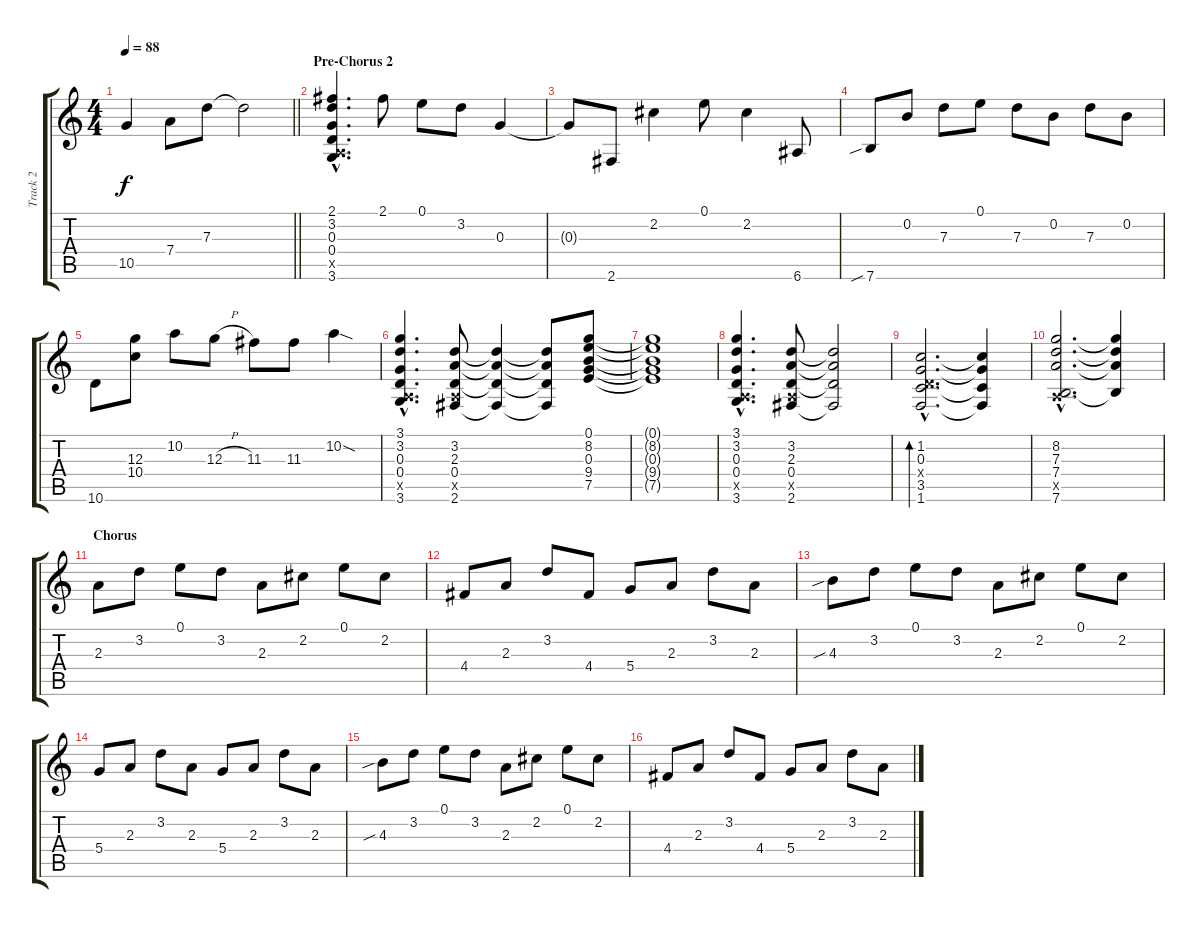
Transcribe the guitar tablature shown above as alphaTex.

\track ("Track 2" "Track 2") {instrument electricguitarclean}
\staff {score tabs}
\tuning (E4 B3 G3 D3 A2 E2) {hide}
\ts (4 4)
\tempo 88
\clef g2
\barLineRight lightlight
\ks c
10.5.4{dy f} 7.4.8 7.3.8 7.3{t}.2 |
\section ("" "Pre-Chorus 2")
(2.1{hac} 3.2{hac} 0.3{hac} 0.4{hac} 0.5{hac x} 3.6{hac}).4{d} 2.1.8 0.1.8 3.2.8 0.3.4 |
0.3{t}.8 2.6.8 2.2.4 0.1.8 2.2.4 6.6.8 |
7.6{sib}.8 0.2.8 7.3.8 0.1.8 7.3.8 0.2.8 7.3.8 0.2.8 |
10.6.8 (12.3 10.4).8 10.2.8 12.3{h}.8 11.3.8 11.3.8 10.2{sod}.4 |
(3.1{hac} 3.2{hac} 0.3{hac} 0.4{hac} 0.5{hac x} 3.6{hac}).4{d} (3.2 2.3 0.4 0.5{x} 2.6).8 (3.2{t} 2.3{t} 0.4{t} 2.6{t}).4 (3.2{t} 2.3{t} 0.4{t} 2.6{t}).8 (0.1 8.2 0.3 9.4 7.5).8 |
(0.1{t} 8.2{t} 0.3{t} 9.4{t} 7.5{t}).1 |
(3.1{hac} 3.2{hac} 0.3{hac} 0.4{hac} 0.5{hac x} 3.6{hac}).4{d} (3.2 2.3 0.4 0.5{x} 2.6).8 (3.2{t} 2.3{t} 0.4{t} 2.6{t}).2 |
(1.2{hac} 0.3{hac} 0.4{hac x} 3.5{hac} 1.6{hac}).2{d bd 60} (1.2{t} 0.3{t} 3.5{t} 1.6{t}).4 |
(8.2{hac} 7.3{hac} 7.4{hac} 0.5{hac x} 7.6{hac}).2{d} (8.2{t} 7.3{t} 7.4{t} 7.6{t}).4 |
\section ("" "Chorus")
2.3.8 3.2.8 0.1.8 3.2.8 2.3.8 2.2.8 0.1.8 2.2.8 |
4.4.8 2.3.8 3.2.8 4.4.8 5.4.8 2.3.8 3.2.8 2.3.8 |
4.3{sib}.8 3.2.8 0.1.8 3.2.8 2.3.8 2.2.8 0.1.8 2.2.8 |
5.4.8 2.3.8 3.2.8 2.3.8 5.4.8 2.3.8 3.2.8 2.3.8 |
4.3{sib}.8 3.2.8 0.1.8 3.2.8 2.3.8 2.2.8 0.1.8 2.2.8 |
4.4.8 2.3.8 3.2.8 4.4.8 5.4.8 2.3.8 3.2.8 2.3.8
